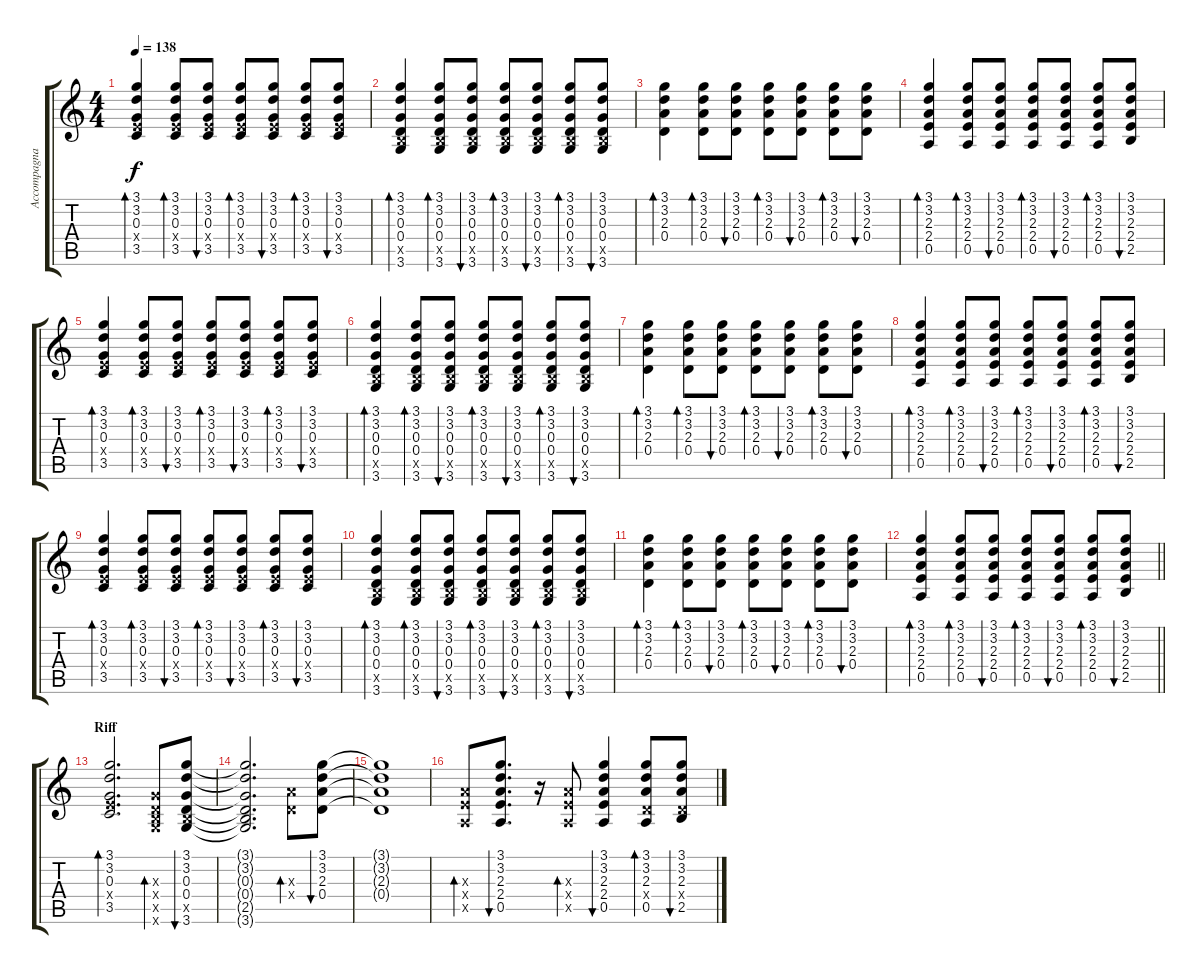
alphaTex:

\track ("Accompagnamento" "Accompagna") {instrument overdrivenguitar}
\staff {score tabs}
\tuning (E4 B3 G3 D3 A2 E2) {hide}
\ts (4 4)
\tempo 138
\clef g2
\ks c
(3.1 3.2 0.3 2.4{x} 3.5).4{bd 60 dy f} (3.1 3.2 0.3 2.4{x} 3.5).8{bd 60} (3.1 3.2 0.3 2.4{x} 3.5).8{bu 60} (3.1 3.2 0.3 2.4{x} 3.5).8{bd 60} (3.1 3.2 0.3 2.4{x} 3.5).8{bu 60} (3.1 3.2 0.3 2.4{x} 3.5).8{bd 60} (3.1 3.2 0.3 2.4{x} 3.5).8{bu 60} |
(3.1 3.2 0.3 0.4 2.5{x} 3.6).4{bd 60} (3.1 3.2 0.3 0.4 2.5{x} 3.6).8{bd 60} (3.1 3.2 0.3 0.4 2.5{x} 3.6).8{bu 60} (3.1 3.2 0.3 0.4 2.5{x} 3.6).8{bd 60} (3.1 3.2 0.3 0.4 2.5{x} 3.6).8{bu 60} (3.1 3.2 0.3 0.4 2.5{x} 3.6).8{bd 60} (3.1 3.2 0.3 0.4 2.5{x} 3.6).8{bu 60} |
(3.1 3.2 2.3 0.4).4{bd 60} (3.1 3.2 2.3 0.4).8{bd 60} (3.1 3.2 2.3 0.4).8{bu 60} (3.1 3.2 2.3 0.4).8{bd 60} (3.1 3.2 2.3 0.4).8{bu 60} (3.1 3.2 2.3 0.4).8{bd 60} (3.1 3.2 2.3 0.4).8{bu 60} |
(3.1 3.2 2.3 2.4 0.5).4{bd 60} (3.1 3.2 2.3 2.4 0.5).8{bd 60} (3.1 3.2 2.3 2.4 0.5).8{bu 60} (3.1 3.2 2.3 2.4 0.5).8{bd 60} (3.1 3.2 2.3 2.4 0.5).8{bu 60} (3.1 3.2 2.3 2.4 0.5).8{bd 60} (3.1 3.2 2.3 2.4 2.5).8{bu 60} |
(3.1 3.2 0.3 2.4{x} 3.5).4{bd 60 instrument overdrivenguitar} (3.1 3.2 0.3 2.4{x} 3.5).8{bd 60} (3.1 3.2 0.3 2.4{x} 3.5).8{bu 60} (3.1 3.2 0.3 2.4{x} 3.5).8{bd 60} (3.1 3.2 0.3 2.4{x} 3.5).8{bu 60} (3.1 3.2 0.3 2.4{x} 3.5).8{bd 60} (3.1 3.2 0.3 2.4{x} 3.5).8{bu 60} |
(3.1 3.2 0.3 0.4 2.5{x} 3.6).4{bd 60} (3.1 3.2 0.3 0.4 2.5{x} 3.6).8{bd 60} (3.1 3.2 0.3 0.4 2.5{x} 3.6).8{bu 60} (3.1 3.2 0.3 0.4 2.5{x} 3.6).8{bd 60} (3.1 3.2 0.3 0.4 2.5{x} 3.6).8{bu 60} (3.1 3.2 0.3 0.4 2.5{x} 3.6).8{bd 60} (3.1 3.2 0.3 0.4 2.5{x} 3.6).8{bu 60} |
(3.1 3.2 2.3 0.4).4{bd 60} (3.1 3.2 2.3 0.4).8{bd 60} (3.1 3.2 2.3 0.4).8{bu 60} (3.1 3.2 2.3 0.4).8{bd 60} (3.1 3.2 2.3 0.4).8{bu 60} (3.1 3.2 2.3 0.4).8{bd 60} (3.1 3.2 2.3 0.4).8{bu 60} |
(3.1 3.2 2.3 2.4 0.5).4{bd 60} (3.1 3.2 2.3 2.4 0.5).8{bd 60} (3.1 3.2 2.3 2.4 0.5).8{bu 60} (3.1 3.2 2.3 2.4 0.5).8{bd 60} (3.1 3.2 2.3 2.4 0.5).8{bu 60} (3.1 3.2 2.3 2.4 0.5).8{bd 60} (3.1 3.2 2.3 2.4 2.5).8{bu 60} |
(3.1 3.2 0.3 2.4{x} 3.5).4{bd 60} (3.1 3.2 0.3 2.4{x} 3.5).8{bd 60} (3.1 3.2 0.3 2.4{x} 3.5).8{bu 60} (3.1 3.2 0.3 2.4{x} 3.5).8{bd 60} (3.1 3.2 0.3 2.4{x} 3.5).8{bu 60} (3.1 3.2 0.3 2.4{x} 3.5).8{bd 60} (3.1 3.2 0.3 2.4{x} 3.5).8{bu 60} |
(3.1 3.2 0.3 0.4 2.5{x} 3.6).4{bd 60} (3.1 3.2 0.3 0.4 2.5{x} 3.6).8{bd 60} (3.1 3.2 0.3 0.4 2.5{x} 3.6).8{bu 60} (3.1 3.2 0.3 0.4 2.5{x} 3.6).8{bd 60} (3.1 3.2 0.3 0.4 2.5{x} 3.6).8{bu 60} (3.1 3.2 0.3 0.4 2.5{x} 3.6).8{bd 60} (3.1 3.2 0.3 0.4 2.5{x} 3.6).8{bu 60} |
(3.1 3.2 2.3 0.4).4{bd 60} (3.1 3.2 2.3 0.4).8{bd 60} (3.1 3.2 2.3 0.4).8{bu 60} (3.1 3.2 2.3 0.4).8{bd 60} (3.1 3.2 2.3 0.4).8{bu 60} (3.1 3.2 2.3 0.4).8{bd 60} (3.1 3.2 2.3 0.4).8{bu 60} |
\barLineRight lightlight
(3.1 3.2 2.3 2.4 0.5).4{bd 60} (3.1 3.2 2.3 2.4 0.5).8{bd 60} (3.1 3.2 2.3 2.4 0.5).8{bu 60} (3.1 3.2 2.3 2.4 0.5).8{bd 60} (3.1 3.2 2.3 2.4 0.5).8{bu 60} (3.1 3.2 2.3 2.4 0.5).8{bd 60} (3.1 3.2 2.3 2.4 2.5).8{bu 60} |
\section ("" "Riff")
(3.1 3.2 0.3 2.4{x} 3.5).2{d bd 120} (0.3{x} 0.4{x} 2.5{x} 3.6{x}).8{bd 120} (3.1 3.2 0.3 0.4 2.5{x} 3.6).8{bu 120} |
(3.1{t} 3.2{t} 0.3{t} 0.4{t} 2.5{t} 3.6{t}).2{d} (2.3{x} 0.4{x}).8{bd 120} (3.1 3.2 2.3 0.4).8{bu 60} |
(3.1{t} 3.2{t} 2.3{t} 0.4{t}).1 |
(2.3{x} 2.4{x} 0.5{x}).8{bd 120} (3.1 3.2 2.3 2.4 0.5).8{d bu 120} r.16 (2.3{x} 2.4{x} 0.5{x}).8{bd 120} (3.1 3.2 2.3 2.4 0.5).4{bu 120} (3.1 3.2 2.3 0.4{x} 0.5).8{bd 120} (3.1 3.2 2.3 0.4{x} 2.5).8{bu 120}
